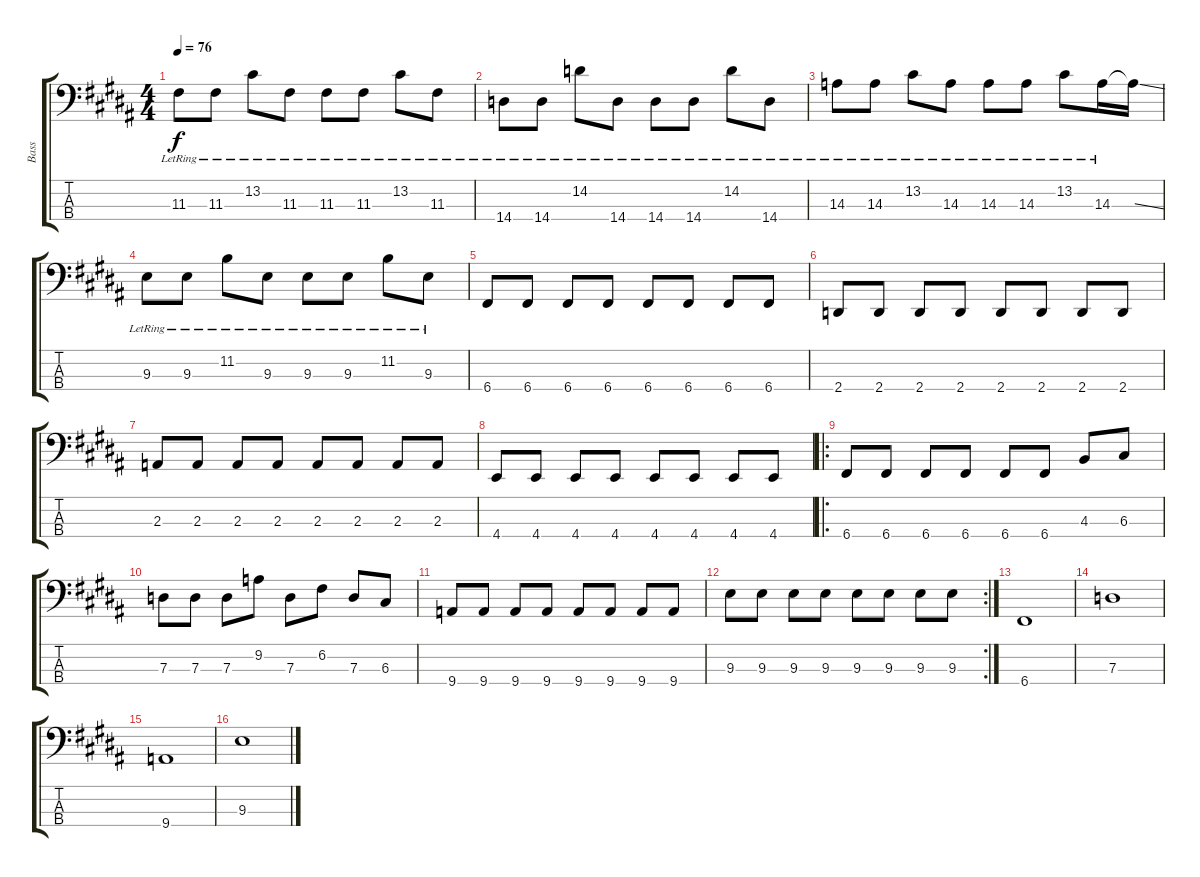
\track ("Bass" "Bass") {instrument electricbassfinger}
\staff {score tabs}
\tuning (F2 C2 G1 C1) {hide}
\ts (4 4)
\tempo 76
\clef f4
\ks b
11.3{lr}.8{dy f} 11.3{lr}.8 13.2{lr}.8 11.3{lr}.8 11.3{lr}.8 11.3{lr}.8 13.2{lr}.8 11.3{lr}.8 |
14.4{lr}.8 14.4{lr}.8 14.2{lr}.8 14.4{lr}.8 14.4{lr}.8 14.4{lr}.8 14.2{lr}.8 14.4{lr}.8 |
14.3{lr}.8 14.3{lr}.8 13.2{lr}.8 14.3{lr}.8 14.3{lr}.8 14.3{lr}.8 13.2{lr}.8 14.3{lr}.16 14.3{ss t}.16 |
9.3{lr}.8 9.3{lr}.8 11.2{lr}.8 9.3{lr}.8 9.3{lr}.8 9.3{lr}.8 11.2{lr}.8 9.3{lr}.8 |
6.4.8 6.4.8 6.4.8 6.4.8 6.4.8 6.4.8 6.4.8 6.4.8 |
2.4.8 2.4.8 2.4.8 2.4.8 2.4.8 2.4.8 2.4.8 2.4.8 |
2.3.8 2.3.8 2.3.8 2.3.8 2.3.8 2.3.8 2.3.8 2.3.8 |
4.4.8 4.4.8 4.4.8 4.4.8 4.4.8 4.4.8 4.4.8 4.4.8 |
\ro
6.4.8 6.4.8 6.4.8 6.4.8 6.4.8 6.4.8 4.3.8 6.3.8 |
7.3.8 7.3.8 7.3.8 9.2.8 7.3.8 6.2.8 7.3.8 6.3.8 |
9.4.8 9.4.8 9.4.8 9.4.8 9.4.8 9.4.8 9.4.8 9.4.8 |
\rc 2
9.3.8 9.3.8 9.3.8 9.3.8 9.3.8 9.3.8 9.3.8 9.3.8 |
6.4.1 |
7.3.1 |
9.4.1 |
9.3.1
